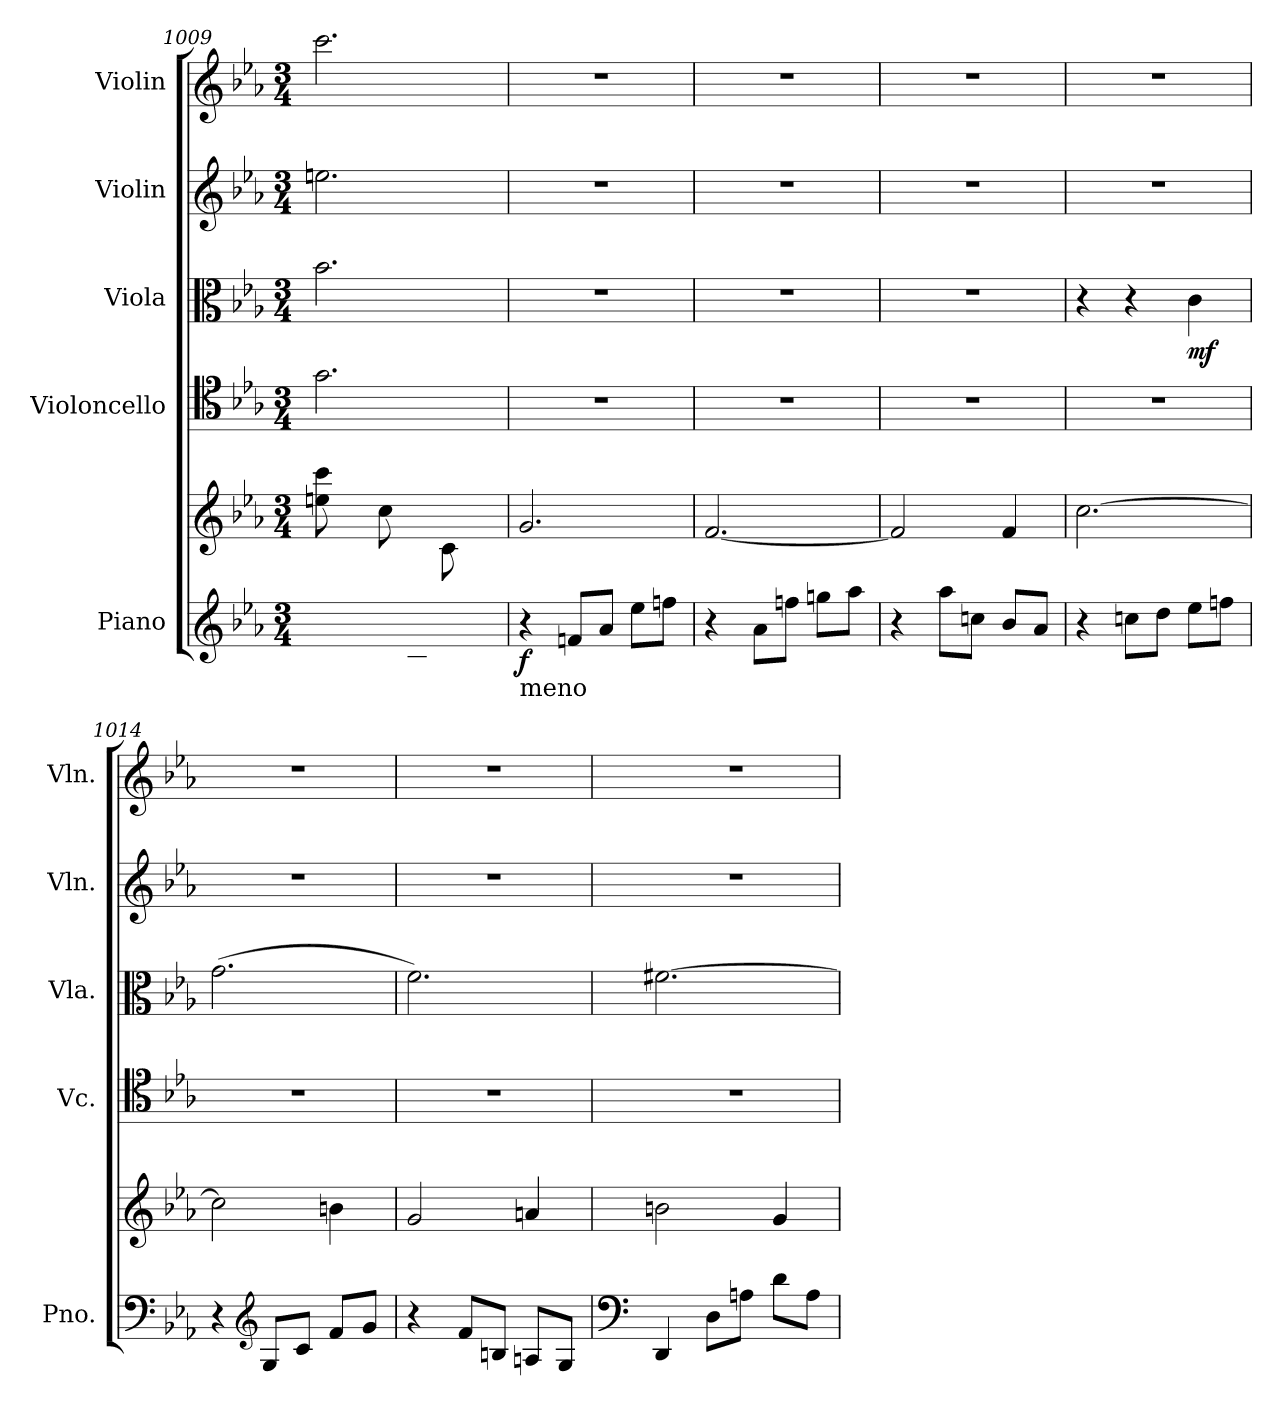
**kern	**kern	**dynam	**kern	**kern	**dynam	**kern	**kern
*part5	*part5	*part5	*part4	*part3	*part3	*part2	*part1
*staff6	*staff5	*staff5/6	*staff4	*staff3	*staff3	*staff2	*staff1
*I"Piano	*	*	*I"Violoncello	*I"Viola	*	*I"Violin	*I"Violin
*I'Pno.	*	*	*I'Vc.	*I'Vla.	*	*I'Vln.	*I'Vln.
*clefG2	*clefG2	*	*clefC4	*clefC3	*	*clefG2	*clefG2
*k[b-e-a-]	*k[b-e-a-]	*	*k[b-e-a-]	*k[b-e-a-]	*	*k[b-e-a-]	*k[b-e-a-]
*M3/4	*M3/4	*	*M3/4	*M3/4	*	*M3/4	*M3/4
=1009	=1009	=1009	=1009	=1009	=1009	=1009	=1009
*	*^	*	*	*	*	*	*
8ryy	2.ryy	8een\ 8ccc\L	.	2.g\	2.b-\	.	2.een\	2.ccc\
8en/	.	8ryy	.	.	.	.	.	.
8ryy	.	8cc\	.	.	.	.	.	.
8c/	.	8ryy	.	.	.	.	.	.
8ryy	.	8c\	.	.	.	.	.	.
*clefF4	*	*	*	*	*	*	*	*
8C/J	.	8ryy	.	.	.	.	.	.
=1010	=1010	=1010	=1010	=1010	=1010	=1010	=1010	=1010
!LO:TX:b:t=meno	!	!	!	!	!	!	!	!
!	!	!	!LO:DY:b=2	!	!	!	!	!
*	*v	*v	*	*	*	*	*	*
4r	2.g/	f	2.r	2.r	.	2.r	2.r
8AAn/L	.	.	.	.	.	.	.
8C/J	.	.	.	.	.	.	.
8G\L	.	.	.	.	.	.	.
8An\J	.	.	.	.	.	.	.
=1011	=1011	=1011	=1011	=1011	=1011	=1011	=1011
4r	[2.f/	.	2.r	2.r	.	2.r	2.r
8C\L	.	.	.	.	.	.	.
8An\J	.	.	.	.	.	.	.
8Bn\L	.	.	.	.	.	.	.
8c\J	.	.	.	.	.	.	.
!!LO:PB:g=z
=1012	=1012	=1012	=1012	=1012	=1012	=1012	=1012
4r	2f/]	.	2.r	2.r	.	2.r	2.r
8c\L	.	.	.	.	.	.	.
8En\J	.	.	.	.	.	.	.
8D/L	4f/	.	.	.	.	.	.
8C/J	.	.	.	.	.	.	.
=1013	=1013	=1013	=1013	=1013	=1013	=1013	=1013
4r	[2.cc\	.	2.r	4r	.	2.r	2.r
8En\L	.	.	.	4r	.	.	.
8F\J	.	.	.	.	.	.	.
!	!	!	!	!	!LO:DY:b	!	!
8G\L	.	.	.	4c\	mf	.	.
8An\J	.	.	.	.	.	.	.
=1014	=1014	=1014	=1014	=1014	=1014	=1014	=1014
4r	2cc\]	.	2.r	(2.g\	.	2.r	2.r
*clefG2	*	*	*	*	*	*	*
8G/L	.	.	.	.	.	.	.
8c/J	.	.	.	.	.	.	.
8f/L	4bn\	.	.	.	.	.	.
8g/J	.	.	.	.	.	.	.
=1015	=1015	=1015	=1015	=1015	=1015	=1015	=1015
4r	2g/	.	2.r	2.f\)	.	2.r	2.r
8f/L	.	.	.	.	.	.	.
8Bn/J	.	.	.	.	.	.	.
8An/L	4an/	.	.	.	.	.	.
8G/J	.	.	.	.	.	.	.
=1016	=1016	=1016	=1016	=1016	=1016	=1016	=1016
*clefF4	*	*	*	*	*	*	*
4DD/	2bn\	.	2.r	[2.f#X\	.	2.r	2.r
8D\L	.	.	.	.	.	.	.
8An\J	.	.	.	.	.	.	.
8d\L	4g/	.	.	.	.	.	.
8A\J	.	.	.	.	.	.	.
=	=	=	=	=	=	=	=
*-	*-	*-	*-	*-	*-	*-	*-
